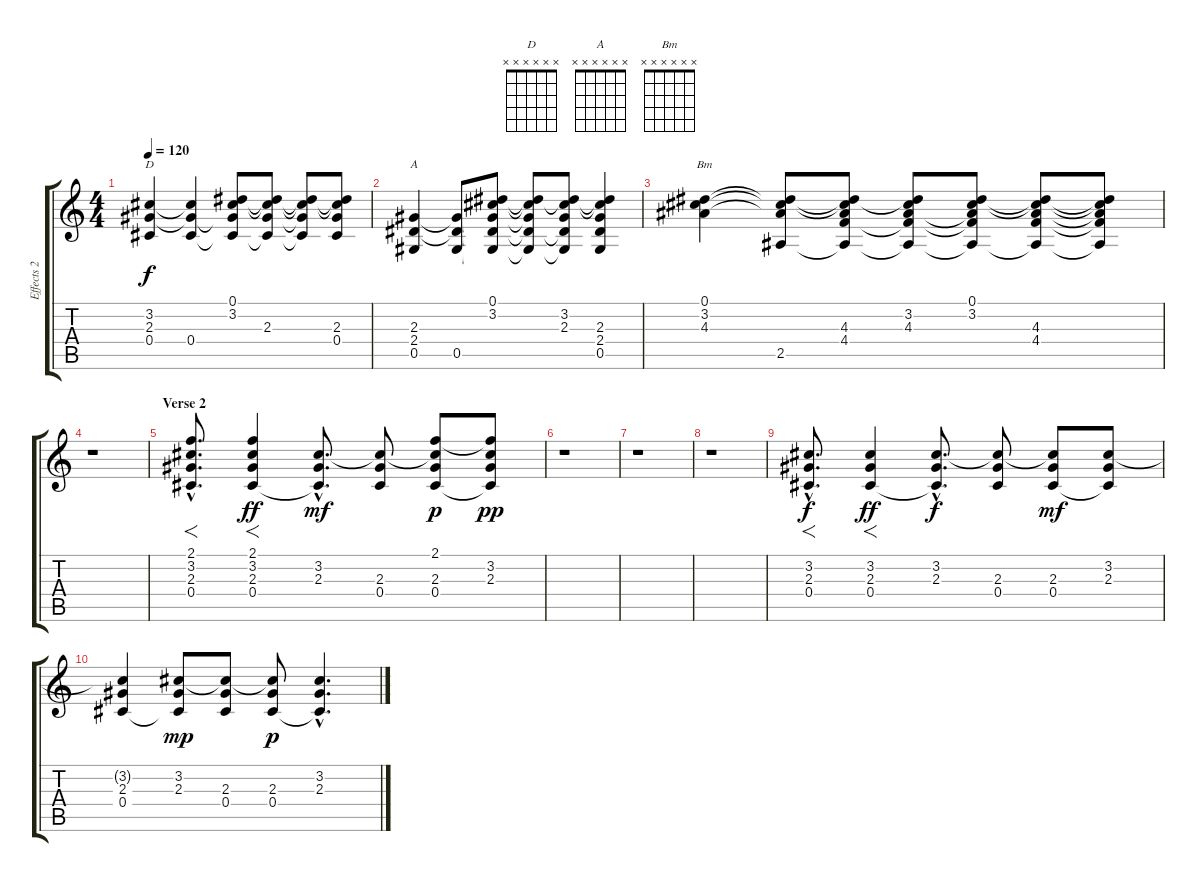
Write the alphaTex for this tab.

\track ("Effects 2" "Effects 2") {instrument fretlessbass}
\staff {score tabs}
\tuning (Eb4 Bb3 Gb3 Db3 Ab2 Eb2) {hide}
\chord ("D" x x x x x x)
\chord ("A" x x x x x x)
\chord ("Bm" x x x x x x)
\ts (4 4)
\tempo 120
\clef g2
\ks c
(3.2 2.3 0.4).4{ch "D" dy f} (3.2{t} 2.3{t} 0.4).4 (0.1 3.2 2.3{t} 0.4{t}).8 (0.1{t} 3.2{t} 2.3 0.4{t}).8 (0.1{t} 3.2{t} 2.3{t} 0.4{t}).8 (0.1{t} 3.2{t} 2.3 0.4).8 |
(2.3 2.4 0.5).4{ch "A"} (2.3{t} 2.4{t} 0.5).8 (0.1 3.2 2.3{t} 2.4{t} 0.5{t}).8 (0.1{t} 3.2{t} 2.3{t} 2.4{t} 0.5{t}).8 (0.1{t} 3.2 2.3 2.4{t} 0.5{t}).8 (0.1{t} 3.2{t} 2.3 2.4 0.5).4 |
(0.1 3.2 4.3).4{ch "Bm"} (0.1{t} 3.2{t} 4.3{t} 2.5).8 (0.1{t} 3.2{t} 4.3 4.4 2.5{t}).8 (0.1{t} 3.2 4.3 4.4{t} 2.5{t}).8 (0.1 3.2 4.3{t} 4.4{t} 2.5{t}).8 (0.1{t} 3.2{t} 4.3 4.4 2.5{t}).8 (0.1{t} 3.2{t} 4.3{t} 4.4{t} 2.5{t}).8 |
r.1 |
\section ("" "Verse 2")
(2.1{hac} 3.2{hac} 2.3{hac} 0.4{hac}).8{f d volume 9} (2.1 3.2 2.3 0.4).4{f dy ff} (3.2{hac} 2.3{hac} 0.4{hac t}).8{d dy mf} (3.2{t} 2.3 0.4).8 (2.1 3.2{t} 2.3 0.4).8{dy p} (2.1{t} 3.2 2.3 0.4{t}).8{dy pp} |
r.1 |
r.1 |
r.1 |
(3.2{hac} 2.3{hac} 0.4{hac}).8{f d dy f} (3.2 2.3 0.4).4{f dy ff} (3.2{hac} 2.3{hac} 0.4{hac t}).8{d dy f} (3.2{t} 2.3 0.4).8 (3.2{t} 2.3 0.4).8{dy mf} (3.2 2.3 0.4{t}).8 |
(3.2{t} 2.3 0.4).4 (3.2 2.3 0.4{t}).8{dy mp} (3.2{t} 2.3 0.4).8 (3.2{t} 2.3 0.4).8{dy p} (3.2{hac} 2.3{hac} 0.4{hac t}).4{d}
